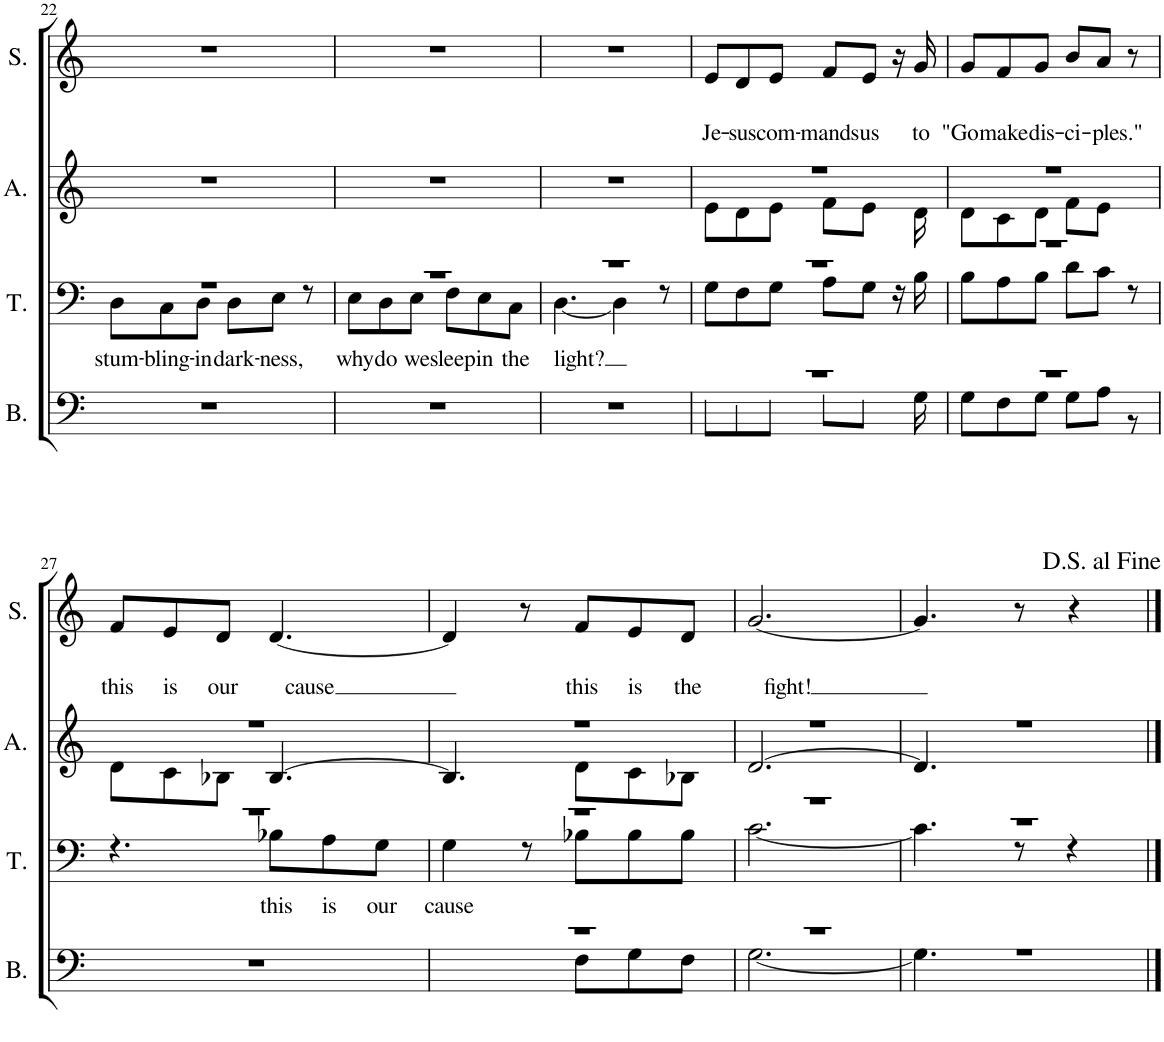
**kern	**kern	**text	**kern	**kern	**text
*part4	*part3	*part3	*part2	*part1	*part1
*staff4	*staff3	*staff3	*staff2	*staff1	*staff1
*I"Bass	*I"Tenor	*	*I"Alto	*I"Soprano	*
*I'B.	*I'T.	*	*I'A.	*I'S.	*
!!LO:PB:g=z
*clefF4	*clefF4	*	*clefG2	*clefG2	*
*k[]	*k[]	*	*k[]	*k[]	*
*M6/8	*M6/8	*	*M6/8	*M6/8	*
=22	=22	=22	=22	=22	=22
*	*^	*	*	*	*
!	!	!	!LO:LY:b	!	!	!
2.r	2.r	8D\L	stum-	2.r	2.r	.
!	!	!	!LO:LY:b	!	!	!
.	.	8C\	-bling-	.	.	.
!	!	!	!LO:LY:b	!	!	!
.	.	8D\J	-in	.	.	.
!	!	!	!LO:LY:b	!	!	!
.	.	8D\L	dark-	.	.	.
!	!	!	!LO:LY:b	!	!	!
.	.	8E\J	-ness,	.	.	.
.	.	8r	.	.	.	.
=23	=23	=23	=23	=23	=23	=23
!	!	!	!LO:LY:b	!	!	!
2.r	2.r	8E\L	why	2.r	2.r	.
!	!	!	!LO:LY:b	!	!	!
.	.	8D\	do	.	.	.
!	!	!	!LO:LY:b	!	!	!
.	.	8E\J	we	.	.	.
!	!	!	!LO:LY:b	!	!	!
.	.	8F\L	sleep	.	.	.
!	!	!	!LO:LY:b	!	!	!
.	.	8E\	in	.	.	.
!	!	!	!LO:LY:b	!	!	!
.	.	8C\J	the	.	.	.
=24	=24	=24	=24	=24	=24	=24
!	!	!	!LO:LY:b	!	!	!
2.r	2.r	[4.D\	light?	2.r	2.r	.
.	.	4D\]	.	.	.	.
.	.	8r	.	.	.	.
=25	=25	=25	=25	=25	=25	=25
*^	*	*	*	*^	*	*
!	!	!	!	!	!	!	!	!LO:LY:b
2.r	8G\L	2.r	8G\L	.	2.r	8e\L	8e/L	Je-
!	!	!	!	!	!	!	!	!LO:LY:b
.	8F\	.	8F\	.	.	8d\	8d/	-sus
!	!	!	!	!	!	!	!	!LO:LY:b
.	8G\J	.	8G\J	.	.	8e\J	8e/J	com-
!	!	!	!	!	!	!	!	!LO:LY:b
.	8A\L	.	8A\L	.	.	8f\L	8f/L	-mands
!	!	!	!	!	!	!	!	!LO:LY:b
.	8G\J	.	8G\J	.	.	8e\J	8e/J	us
.	16ryy	.	16r	.	.	16ryy	16r	.
!	!	!	!	!	!	!	!	!LO:LY:b
.	16G\	.	16B\	.	.	16d\	16g/	to
=26	=26	=26	=26	=26	=26	=26	=26	=26
!	!	!	!	!	!	!	!	!LO:LY:b
2.r	8G\L	2.r	8B\L	.	2.r	8d\L	8g/L	"Go
!	!	!	!	!	!	!	!	!LO:LY:b
.	8F\	.	8A\	.	.	8c\	8f/	make
!	!	!	!	!	!	!	!	!LO:LY:b
.	8G\J	.	8B\J	.	.	8d\J	8g/J	dis-
!	!	!	!	!	!	!	!	!LO:LY:b
.	8G\L	.	8d\L	.	.	8f\L	8b/L	-ci-
!	!	!	!	!	!	!	!	!LO:LY:b
.	8A\J	.	8c\J	.	.	8e\J	8a/J	-ples."
.	8r	.	8r	.	.	8ryy	8r	.
!!LO:LB:g=z
=27	=27	=27	=27	=27	=27	=27	=27	=27
!	!	!	!	!	!	!	!	!LO:LY:b
*v	*v	*	*	*	*	*	*	*
2.r	2.r	4.r	.	2.r	8d\L	8f/L	this
!	!	!	!	!	!	!	!LO:LY:b
.	.	.	.	.	8c\	8e/	is
!	!	!	!	!	!	!	!LO:LY:b
.	.	.	.	.	8B-X\J	8d/J	our
!	!	!	!LO:LY:b	!	!	!	!LO:LY:b
.	.	8B-X\L	this	.	[4.B-/	[4.d/	cause
!	!	!	!LO:LY:b	!	!	!	!
.	.	8A\	is	.	.	.	.
!	!	!	!LO:LY:b	!	!	!	!
.	.	8G\J	our	.	.	.	.
=28	=28	=28	=28	=28	=28	=28	=28
*^	*	*	*	*	*	*	*
!	!	!	!	!LO:LY:b	!	!	!	!
2.r	4.ryy	2.r	4G\	cause	2.r	4.B-/]	4d/]	.
.	.	.	8r	.	.	.	8r	.
!	!	!	!	!	!	!	!	!LO:LY:b
.	8F\L	.	8B-X\L	.	.	8d\L	8f/L	this
!	!	!	!	!	!	!	!	!LO:LY:b
.	8G\	.	8B-\	.	.	8c\	8e/	is
!	!	!	!	!	!	!	!	!LO:LY:b
.	8F\J	.	8B-\J	.	.	8B-X\J	8d/J	the
=29	=29	=29	=29	=29	=29	=29	=29	=29
!	!	!	!	!	!	!	!	!LO:LY:b
2.r	[2.G\	2.r	[2.c\	.	2.r	[2.d/	[2.g/	fight!
=30	=30	=30	=30	=30	=30	=30	=30	=30
2.r	4.G\]	2.r	4.c\]	.	2.r	4.d/]	4.g/]	.
.	8ryy	.	8r	.	.	8ryy	8r	.
.	4ryy	.	4r	.	.	4ryy	4r	.
*v	*v	*	*	*	*v	*v	*	*
*	*v	*v	*	*	*	*
==	==	==	==	==	==
*-	*-	*-	*-	*-	*-
